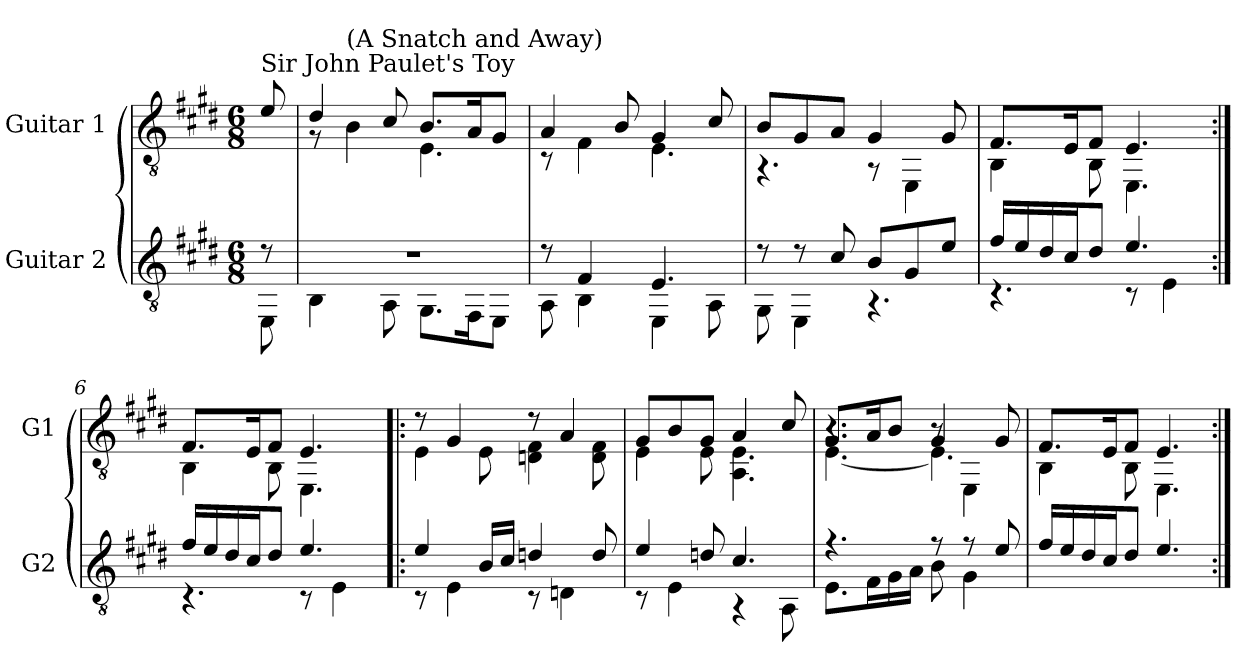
**kern	**kern
*part2	*part1
*staff2	*staff1
*I"Guitar 2	*I"Guitar 1
*I'G2	*I'G1
!!LO:PB:g=z
*clefGv2	*clefGv2
*ITrd7c12	*ITrd7c12
*k[f#c#g#d#]	*k[f#c#g#d#]
*E:	*E:
*M6/8	*M6/8
*MM90	*MM90
=1	=1
!	!LO:TX:a:t=Sir John Paulet's Toy
!LO:N:vis=1	!
*^	*
8r	8EEEi\	8Ei/
=2	=2	=2
!LO:N:vis=1	!	!
*	*	*^
2.r	4BBBi\	4D#i/	8r
!	!	!	!LO:TX:a:t=(A Snatch and Away)
.	.	.	4BBi\
.	8AAAi\	8C#i/	.
.	8.GGG#i\L	8.BBi/L	4.EEi\
.	16FFF#i\k	16AAi/k	.
.	8EEEi\J	8GG#i/J	.
=3	=3	=3	=3
8r	8AAAi\	4AAi/	8r
4FF#i/	4BBBi\	.	4FF#i\
.	.	8BBi/	.
4.EEi/	4EEEi\	4GG#i/	4.EEi\
.	8AAAi\	8C#i/	.
=4	=4	=4	=4
8r	8GGG#i\	8BBi/L	4.r
8r	4EEEi\	8GG#i/	.
8C#i/	.	8AAi/J	.
8BBi/L	4.r	4GG#i/	8r
8GG#i/	.	.	4EEEi\
8Ei/J	.	8GG#i/	.
!!LO:LB:g=z	!!
=5	=5	=5	=5
16F#i/LL	4.r	8.FF#i/L	4BBBi\
16Ei/	.	.	.
16D#i/	.	.	.
16C#i/J	.	16EEi/k	.
8D#i/J	.	8FF#i/J	8BBBi\
4.Ei/	8r	4.EEi/	4.EEEi\
.	4EEi\	.	.
=6:|!	=6:|!	=6:|!	=6:|!
16F#i/LL	4.r	8.FF#i/L	4BBBi\
16Ei/	.	.	.
16D#i/	.	.	.
16C#i/J	.	16EEi/k	.
8D#i/J	.	8FF#i/J	8BBBi\
4.Ei/	8r	4.EEi/	4.EEEi\
.	4EEi\	.	.
=7!|:	=7!|:	=7!|:	=7!|:
4Ei/	8r	8r	4EEi\
.	4EEi\	4GG#i/	.
16BBi/LL	.	.	8EEi\
16C#i/JJ	.	.	.
4Dni/	8r	8r	4DDni\ 4FF#i
.	4DDni\	4AAi/	.
8Di/	.	.	8DDi\ 8FF#i
!!LO:LB:g=z	!!
=8	=8	=8	=8
4Ei/	8r	8GG#i/L	4EEi\
.	4EEi\	8BBi/	.
8Dni/	.	8GG#i/J	8EEi\
4.C#i/	4r	4AAi/	4.AAAi\ 4.EEi
.	8AAAi\	8C#i/	.
=9	=9	=9	=9
*	*	*	*^
4.r	8.EEi\L	8.GG#i/L	[<4.EEi\	4.r
.	16FF#i\L	16AAi/k	.	.
.	16GG#i\	8BBi/J	.	.
.	16AAi\JJ	.	.	.
8r	8BBi\	4GG#i/	4.EEi\]	8r
8r	4GG#i\	.	.	4EEEi\
8Ei/	.	8GG#i/	.	.
*v	*v	*	*	*
*	*	*v	*v
=10	=10	=10
16F#i/LL	8.FF#i/L	4BBBi\
16Ei/	.	.
16D#i/	.	.
16C#i/J	16EEi/k	.
8D#i/J	8FF#i/J	8BBBi\
4.Ei/	4.EEi/	4.EEEi\
*	*v	*v
=:|!	=:|!
*-	*-
